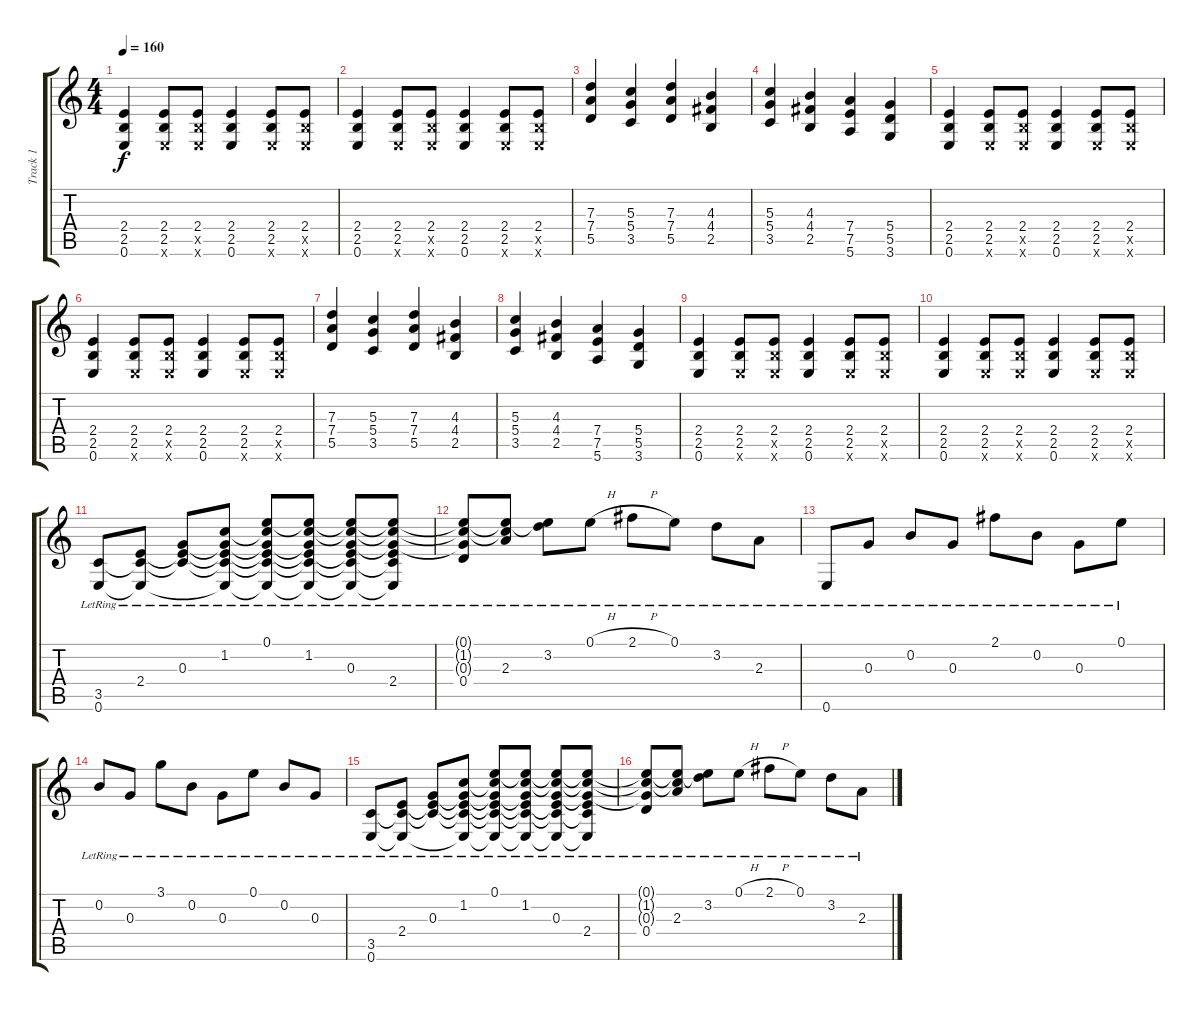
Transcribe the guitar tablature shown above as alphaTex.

\track ("Track 1" "Track 1") {instrument acousticguitarsteel}
\staff {score tabs}
\tuning (E4 B3 G3 D3 A2 E2) {hide}
\ts (4 4)
\tempo 160
\clef g2
\ks c
(2.4 2.5 0.6).4{dy f} (2.4 2.5 0.6{x}).8 (2.4 2.5{x} 0.6{x}).8 (2.4 2.5 0.6).4 (2.4 2.5 0.6{x}).8 (2.4 2.5{x} 0.6{x}).8 |
(2.4 2.5 0.6).4 (2.4 2.5 0.6{x}).8 (2.4 2.5{x} 0.6{x}).8 (2.4 2.5 0.6).4 (2.4 2.5 0.6{x}).8 (2.4 2.5{x} 0.6{x}).8 |
(7.3 7.4 5.5).4 (5.3 5.4 3.5).4 (7.3 7.4 5.5).4 (4.3 4.4 2.5).4 |
(5.3 5.4 3.5).4 (4.3 4.4 2.5).4 (7.4 7.5 5.6).4 (5.4 5.5 3.6).4 |
(2.4 2.5 0.6).4 (2.4 2.5 0.6{x}).8 (2.4 2.5{x} 0.6{x}).8 (2.4 2.5 0.6).4 (2.4 2.5 0.6{x}).8 (2.4 2.5{x} 0.6{x}).8 |
(2.4 2.5 0.6).4 (2.4 2.5 0.6{x}).8 (2.4 2.5{x} 0.6{x}).8 (2.4 2.5 0.6).4 (2.4 2.5 0.6{x}).8 (2.4 2.5{x} 0.6{x}).8 |
(7.3 7.4 5.5).4 (5.3 5.4 3.5).4 (7.3 7.4 5.5).4 (4.3 4.4 2.5).4 |
(5.3 5.4 3.5).4 (4.3 4.4 2.5).4 (7.4 7.5 5.6).4 (5.4 5.5 3.6).4 |
(2.4 2.5 0.6).4 (2.4 2.5 0.6{x}).8 (2.4 2.5{x} 0.6{x}).8 (2.4 2.5 0.6).4 (2.4 2.5 0.6{x}).8 (2.4 2.5{x} 0.6{x}).8 |
(2.4 2.5 0.6).4 (2.4 2.5 0.6{x}).8 (2.4 2.5{x} 0.6{x}).8 (2.4 2.5 0.6).4 (2.4 2.5 0.6{x}).8 (2.4 2.5{x} 0.6{x}).8 |
(3.5{lr} 0.6{lr}).8 (2.4{lr} 3.5{t} 0.6{t}).8 (0.3{lr} 2.4{t} 3.5{t}).8 (1.2{lr} 0.3{t} 2.4{t} 3.5{t} 0.6{t}).8 (0.1{lr} 1.2{t} 0.3{t} 2.4{t} 3.5{t} 0.6{t}).8 (0.1{t} 1.2{lr} 0.3{t} 2.4{t} 3.5{t} 0.6{t}).8 (0.1{t} 1.2{t} 0.3{lr} 2.4{t} 3.5{t} 0.6{t}).8 (0.1{t} 1.2{t} 0.3{t} 2.4{lr} 3.5{t} 0.6{t}).8 |
(0.1{t} 1.2{t} 0.3{t} 0.4{lr}).8 (0.1{t} 1.2{t} 2.3{lr}).8 (0.1{t} 3.2{lr}).8 0.1{h lr}.8 2.1{h lr}.8 0.1{lr}.8 3.2{lr}.8 2.3{lr}.8 |
0.6{lr}.8 0.3{lr}.8 0.2{lr}.8 0.3{lr}.8 2.1{lr}.8 0.2{lr}.8 0.3{lr}.8 0.1{lr}.8 |
0.2{lr}.8 0.3{lr}.8 3.1{lr}.8 0.2{lr}.8 0.3{lr}.8 0.1{lr}.8 0.2{lr}.8 0.3{lr}.8 |
(3.5{lr} 0.6{lr}).8 (2.4{lr} 3.5{t} 0.6{t}).8 (0.3{lr} 2.4{t} 3.5{t}).8 (1.2{lr} 0.3{t} 2.4{t} 3.5{t} 0.6{t}).8 (0.1{lr} 1.2{t} 0.3{t} 2.4{t} 3.5{t} 0.6{t}).8 (0.1{t} 1.2{lr} 0.3{t} 2.4{t} 3.5{t} 0.6{t}).8 (0.1{t} 1.2{t} 0.3{lr} 2.4{t} 3.5{t} 0.6{t}).8 (0.1{t} 1.2{t} 0.3{t} 2.4{lr} 3.5{t} 0.6{t}).8 |
(0.1{t} 1.2{t} 0.3{t} 0.4{lr}).8 (0.1{t} 1.2{t} 2.3{lr}).8 (0.1{t} 3.2{lr}).8 0.1{h lr}.8 2.1{h lr}.8 0.1{lr}.8 3.2{lr}.8 2.3{lr}.8
